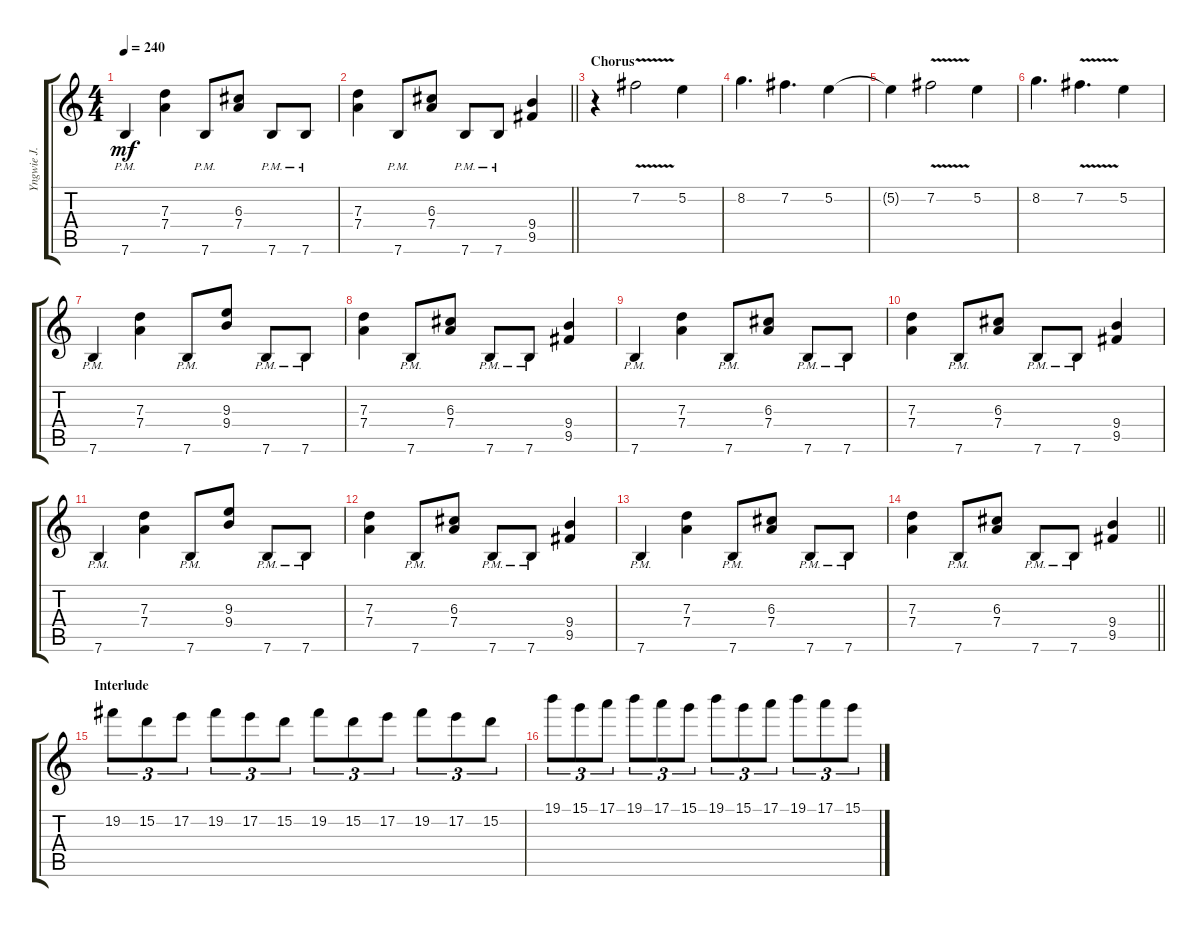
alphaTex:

\track ("Yngwie J. Malmsteen (Lead Guitar)" "Yngwie J. ") {instrument overdrivenguitar}
\staff {score tabs}
\tuning (E4 B3 G3 D3 A2 E2) {hide}
\ts (4 4)
\tempo 240
\clef g2
\ks c
7.6{pm}.4{dy mf} (7.3 7.4).4 7.6{pm}.8 (6.3 7.4).8 7.6{pm}.8 7.6{pm}.8 |
\barLineRight lightlight
(7.3 7.4).4 7.6{pm}.8 (6.3 7.4).8 7.6{pm}.8 7.6{pm}.8 (9.4 9.5).4 |
\section ("" "Chorus")
r.4 7.2{v}.2 5.2.4 |
8.2.4{d} 7.2.4{d} 5.2.4 |
5.2{t}.4 7.2{v}.2 5.2.4 |
8.2.4{d} 7.2{v}.4{d} 5.2.4 |
7.6{pm}.4 (7.3 7.4).4 7.6{pm}.8 (9.3 9.4).8 7.6{pm}.8 7.6{pm}.8 |
(7.3 7.4).4 7.6{pm}.8 (6.3 7.4).8 7.6{pm}.8 7.6{pm}.8 (9.4 9.5).4 |
7.6{pm}.4 (7.3 7.4).4 7.6{pm}.8 (6.3 7.4).8 7.6{pm}.8 7.6{pm}.8 |
(7.3 7.4).4 7.6{pm}.8 (6.3 7.4).8 7.6{pm}.8 7.6{pm}.8 (9.4 9.5).4 |
7.6{pm}.4 (7.3 7.4).4 7.6{pm}.8 (9.3 9.4).8 7.6{pm}.8 7.6{pm}.8 |
(7.3 7.4).4 7.6{pm}.8 (6.3 7.4).8 7.6{pm}.8 7.6{pm}.8 (9.4 9.5).4 |
7.6{pm}.4 (7.3 7.4).4 7.6{pm}.8 (6.3 7.4).8 7.6{pm}.8 7.6{pm}.8 |
\barLineRight lightlight
(7.3 7.4).4 7.6{pm}.8 (6.3 7.4).8 7.6{pm}.8 7.6{pm}.8 (9.4 9.5).4 |
\section ("" "Interlude")
19.2.8{tu (3 2) balance 13 instrument overdrivenguitar} 15.2.8{tu (3 2)} 17.2.8{tu (3 2)} 19.2.8{tu (3 2)} 17.2.8{tu (3 2)} 15.2.8{tu (3 2)} 19.2.8{tu (3 2)} 15.2.8{tu (3 2)} 17.2.8{tu (3 2)} 19.2.8{tu (3 2)} 17.2.8{tu (3 2)} 15.2.8{tu (3 2)} |
19.1.8{tu (3 2)} 15.1.8{tu (3 2)} 17.1.8{tu (3 2)} 19.1.8{tu (3 2)} 17.1.8{tu (3 2)} 15.1.8{tu (3 2)} 19.1.8{tu (3 2)} 15.1.8{tu (3 2)} 17.1.8{tu (3 2)} 19.1.8{tu (3 2)} 17.1.8{tu (3 2)} 15.1.8{tu (3 2)}
